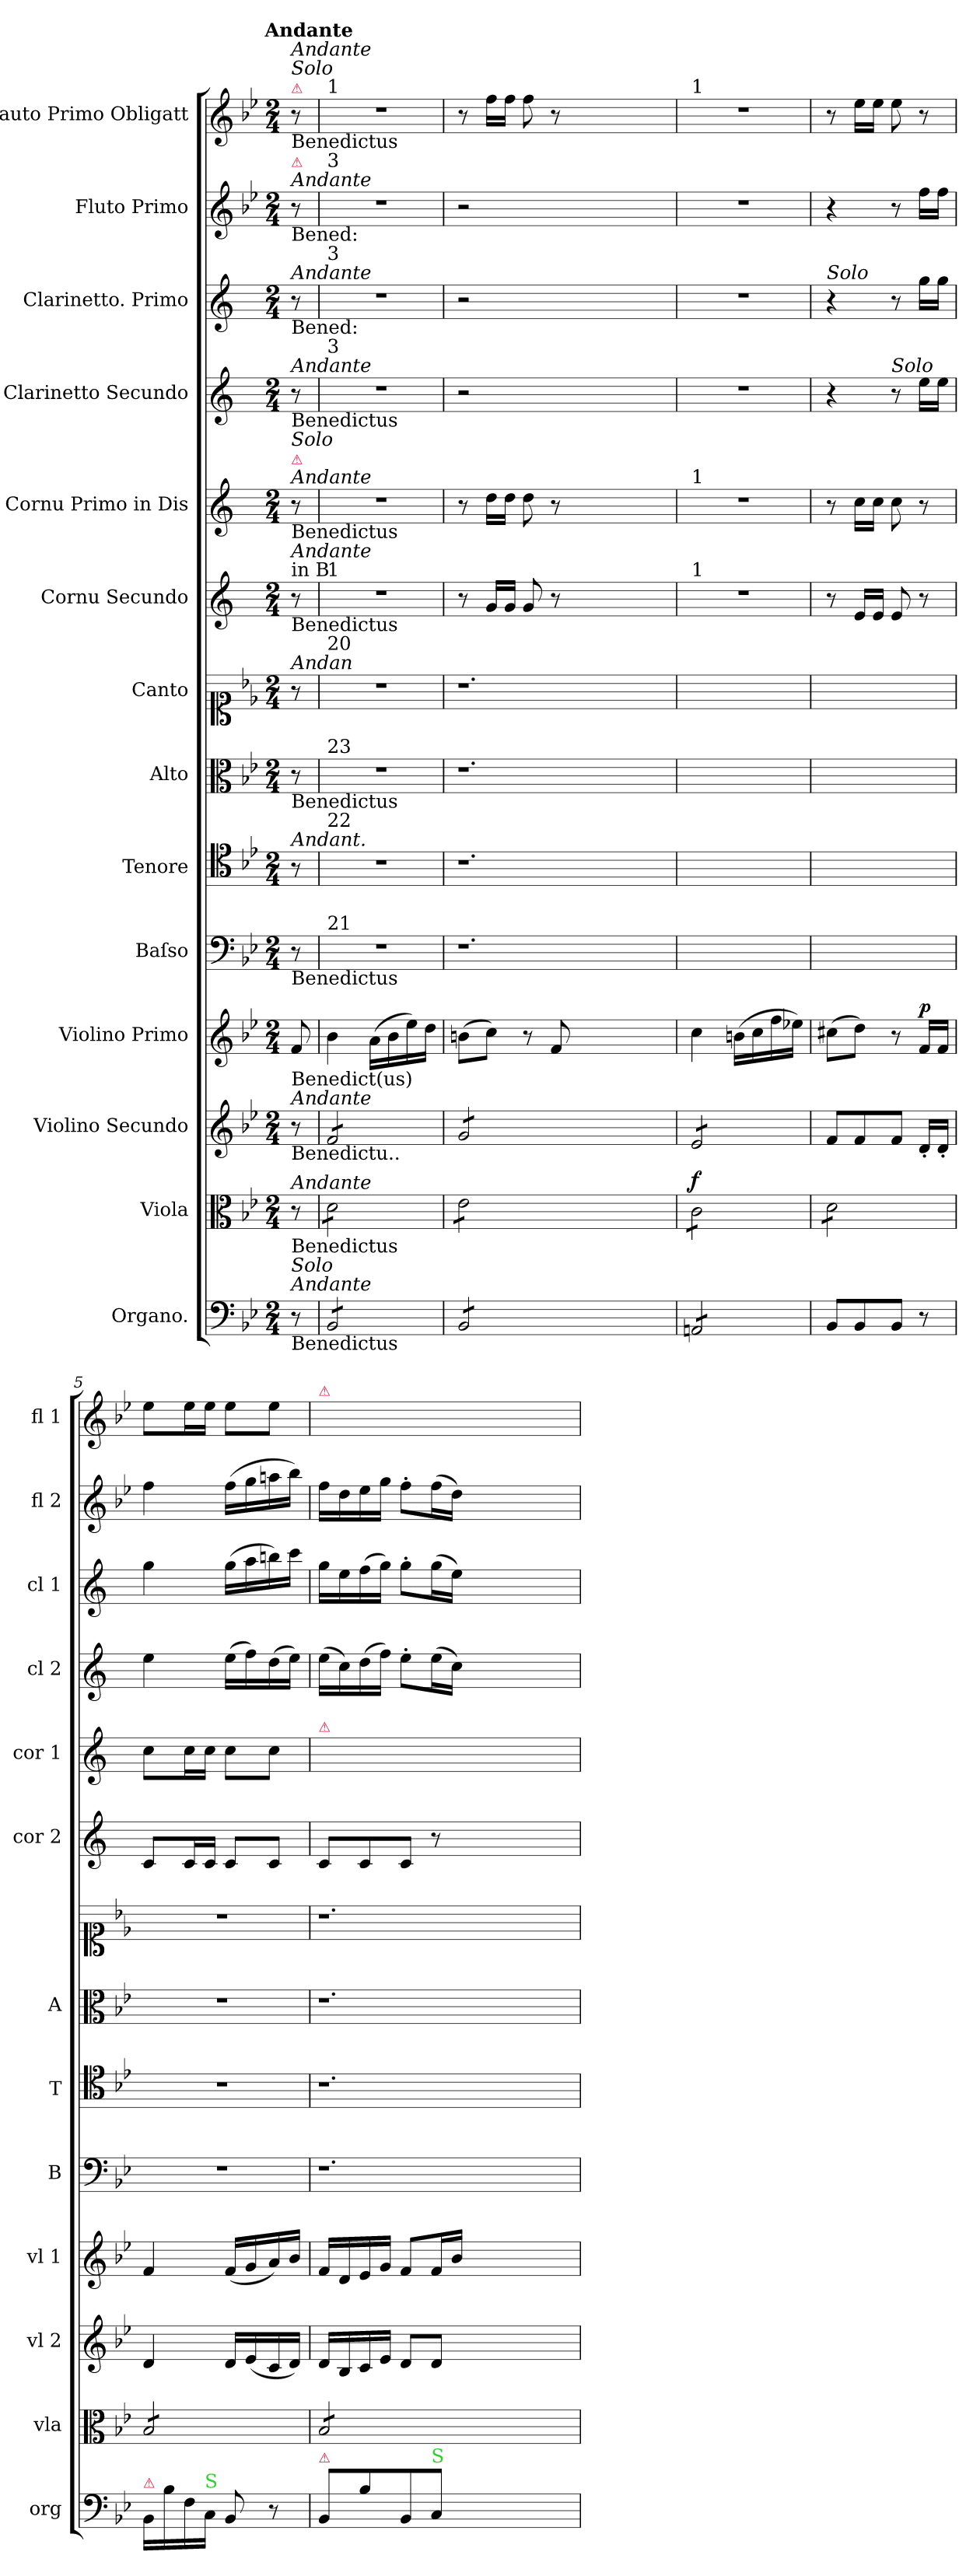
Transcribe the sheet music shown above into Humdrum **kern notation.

**kern	**kern	**dynam	**kern	**dynam	**kern	**dynam	**kern	**kern	**kern	**kern	**kern	**kern	**kern	**kern	**kern	**kern
*part14	*part13	*part13	*part12	*part12	*part11	*part11	*part10	*part9	*part8	*part7	*part6	*part5	*part4	*part3	*part2	*part1
*staff14	*staff13	*staff13	*staff12	*staff12	*staff11	*staff11	*staff10	*staff9	*staff8	*staff7	*staff6	*staff5	*staff4	*staff3	*staff2	*staff1
*I"Organo.	*I"Viola	*	*I"Violino Secundo	*	*I"Violino Primo	*	*I"Baſso	*I"Tenore	*I"Alto	*I"Canto	*I"Cornu Secundo	*I"Cornu Primo in Dis	*I"Clarinetto Secundo	*I"Clarinetto. Primo	*I"Fluto Primo	*I"Flauto Primo Obligatt
*I'org	*I'vla	*	*I'vl 2	*	*I'vl 1	*	*I'B	*I'T	*I'A	*	*I'cor 2	*I'cor 1	*I'cl 2	*I'cl 1	*I'fl 2	*I'fl 1
*clefF4	*clefC3	*	*clefG2	*	*clefG2	*	*clefF4	*clefC4	*clefC3	*clefC1	*clefG2	*clefG2	*clefG2	*clefG2	*clefG2	*clefG2
*	*	*	*	*	*	*	*	*	*	*	*ITrd1c2	*ITrd1c2	*ITrd1c2	*ITrd1c2	*	*
*k[b-e-]	*k[b-e-]	*	*k[b-e-]	*	*k[b-e-]	*	*k[b-e-]	*k[b-e-]	*k[b-e-]	*k[b-e-]	*k[b-e-]	*k[b-e-]	*k[b-e-]	*k[b-e-]	*k[b-e-]	*k[b-e-]
*B-:	*B-:	*	*B-:	*	*B-:	*	*B-:	*B-:	*B-:	*B-:	*	*	*	*	*B-:	*B-:
!!LO:TX:omd:t=Andante
*M2/4	*M2/4	*	*M2/4	*	*M2/4	*	*M2/4	*M2/4	*M2/4	*M2/4	*M2/4	*M2/4	*M2/4	*M2/4	*M2/4	*M2/4
*MM72	*MM72	*	*MM72	*	*MM72	*	*MM72	*MM72	*MM72	*MM72	*MM72	*MM72	*MM72	*MM72	*MM72	*MM72
=	=	=	=	=	=	=	=	=	=	=	=	=	=	=	=	=
!	!	!	!	!	!	!	!	!	!	!	!	!	!	!	!	!LO:TX:a:color=crimson:t=⚠
!	!	!	!	!	!	!	!	!	!	!	!	!	!	!	!	!LO:TX:a:i:t=Solo
!	!	!	!	!	!	!	!	!	!	!	!	!	!	!	!	!LO:TX:a:i:t=Andante
!	!	!	!	!	!	!	!	!	!	!	!	!	!	!	!	!LO:TX:b:t=Benedictus
!	!	!	!	!	!	!	!	!	!	!	!	!	!	!	!LO:TX:b:t=Bened&colon;	!
!	!	!	!	!	!	!	!	!	!	!	!	!	!	!	!LO:TX:a:i:t=Andante	!
!	!	!	!	!	!	!	!	!	!	!	!	!	!	!	!LO:TX:a:color=crimson:t=⚠	!
!	!	!	!	!	!	!	!	!	!	!	!	!	!	!LO:TX:a:i:t=Andante	!	!
!	!	!	!	!	!	!	!	!	!	!	!	!	!	!LO:TX:b:t=Bened&colon;	!	!
!	!	!	!	!	!	!	!	!	!	!	!	!	!LO:TX:a:i:t=Andante	!	!	!
!	!	!	!	!	!	!	!	!	!	!	!	!	!LO:TX:b:t=Benedictus	!	!	!
!	!	!	!	!	!	!	!	!	!	!	!	!LO:TX:a:i:t=Andante	!	!	!	!
!	!	!	!	!	!	!	!	!	!	!	!	!LO:TX:a:color=crimson:t=⚠	!	!	!	!
!	!	!	!	!	!	!	!	!	!	!	!	!LO:TX:b:t=Benedictus	!	!	!	!
!	!	!	!	!	!	!	!	!	!	!	!	!LO:TX:a:i:t=Solo	!	!	!	!
!	!	!	!	!	!	!	!	!	!	!	!LO:TX:a:t=in B	!	!	!	!	!
!	!	!	!	!	!	!	!	!	!	!	!LO:TX:a:i:t=Andante	!	!	!	!	!
!	!	!	!	!	!	!	!	!	!	!	!LO:TX:b:t=Benedictus	!	!	!	!	!
!	!	!	!	!	!	!	!	!	!	!LO:TX:a:i:t=Andan	!	!	!	!	!	!
!	!	!	!	!	!	!	!	!	!LO:TX:b:t=Benedictus	!	!	!	!	!	!	!
!	!	!	!	!	!	!	!	!LO:TX:a:i:t=Andant.	!	!	!	!	!	!	!	!
!	!	!	!	!	!	!	!LO:TX:b:t=Benedictus	!	!	!	!	!	!	!	!	!
!	!	!	!	!	!LO:TX:b:t=Benedict(us)	!	!	!	!	!	!	!	!	!	!	!
!	!	!	!LO:TX:b:t=Benedictu..	!	!	!	!	!	!	!	!	!	!	!	!	!
!	!	!	!LO:TX:a:i:t=Andante	!	!	!	!	!	!	!	!	!	!	!	!	!
!	!LO:TX:b:t=Benedictus	!	!	!	!	!	!	!	!	!	!	!	!	!	!	!
!	!LO:TX:a:i:t=Andante	!	!	!	!	!	!	!	!	!	!	!	!	!	!	!
!LO:TX:a:i:t=Andante	!	!	!	!	!	!	!	!	!	!	!	!	!	!	!	!
!LO:TX:a:i:t=Solo	!	!	!	!	!	!	!	!	!	!	!	!	!	!	!	!
!LO:TX:b:t=Benedictus	!	!	!	!	!	!	!	!	!	!	!	!	!	!	!	!
8r	8r	.	8r	.	8f/	.	8r	8r	8r	8r	8r	8r	8r	8r	8r	8r
=1	=1	=1	=1	=1	=1	=1	=1	=1	=1	=1	=1	=1	=1	=1	=1	=1
!	!	!	!	!	!	!	!	!	!	!	!	!	!	!	!	!LO:TX:a:t=1
!	!	!	!	!	!	!	!	!	!	!	!	!	!	!	!LO:TX:a:t=3	!
!	!	!	!	!	!	!	!	!	!	!	!	!	!	!LO:TX:a:t=3	!	!
!	!	!	!	!	!	!	!	!	!	!	!	!	!LO:TX:a:t=3	!	!	!
!	!	!	!	!	!	!	!	!	!	!	!LO:TX:a:t=1	!	!	!	!	!
!	!	!	!	!	!	!	!	!	!	!LO:TX:a:t=20	!	!	!	!	!	!
!	!	!	!	!	!	!	!	!	!LO:TX:a:t=23	!	!	!	!	!	!	!
!	!	!	!	!	!	!	!	!LO:TX:a:t=22	!	!	!	!	!	!	!	!
!	!	!	!	!	!	!	!LO:TX:a:t=21	!	!	!	!	!	!	!	!	!
!	!	!LO:DY:a	!	!LO:DY:a	!	!	!	!	!	!	!	!	!	!	!	!
*tremolo	*	*	*	*	*	*	*	*	*	*	*	*	*	*	*	*
*	*tremolo	*	*	*	*	*	*	*	*	*	*	*	*	*	*	*
*	*	*	*tremolo	*	*	*	*	*	*	*	*	*	*	*	*	*
8BB-/L	8d\L	pia	8f/L	fo	4b-\	.	2r	2r	2r	2r	2r	2r	2r	2r	2r	2r
8BB-/	8d\	.	8f/	.	.	.	.	.	.	.	.	.	.	.	.	.
8BB-/	8d\	.	8f/	.	(16a\LL	.	.	.	.	.	.	.	.	.	.	.
.	.	.	.	.	16b-\	.	.	.	.	.	.	.	.	.	.	.
8BB-/J	8d\J	.	8f/J	.	16ee-\)	.	.	.	.	.	.	.	.	.	.	.
.	.	.	.	.	16dd\JJ	.	.	.	.	.	.	.	.	.	.	.
=2	=2	=2	=2	=2	=2	=2	=2	=2	=2	=2	=2	=2	=2	=2	=2	=2
8BB-/L	8e-\L	.	8g/L	.	(8bn\L	.	1.r	1.r	1.r	1.r	8r	8r	2r	2r	2r	8r
8BB-/	8e-\	.	8g/	.	8cc\J)	.	.	.	.	.	16f/LL	16cc\LL	.	.	.	16ff\LL
.	.	.	.	.	.	.	.	.	.	.	16f/JJ	16cc\JJ	.	.	.	16ff\JJ
8BB-/	8e-\	.	8g/	.	8r	.	.	.	.	.	8f/	8cc\	.	.	.	8ff\
8BB-/J	8e-\J	.	8g/J	.	8f/	.	.	.	.	.	8r	8r	.	.	.	8r
1ryy	1ryy	.	1ryy	.	1ryy	.	.	.	.	.	1ryy	1ryy	1ryy	1ryy	1ryy	1ryy
=3	=3	=3	=3	=3	=3	=3	=3	=3	=3	=3	=3	=3	=3	=3	=3	=3
!	!	!	!	!	!	!	!	!	!	!	!	!	!	!	!	!LO:TX:a:t=1
!	!	!	!	!	!	!	!	!	!	!	!	!LO:TX:a:t=1	!	!	!	!
!	!	!	!	!	!	!	!	!	!	!	!LO:TX:a:t=1	!	!	!	!	!
!	!	!LO:DY:a	!	!	!	!	!	!	!	!	!	!	!	!	!	!
8AAn/L	8c\L	f	8e-/L	.	4cc\	.	2ryy	2ryy	2ryy	2ryy	2r	2r	2r	2r	2r	2r
8AAn/	8c\	.	8e-/	.	.	.	.	.	.	.	.	.	.	.	.	.
8AAn/	8c\	.	8e-/	.	(16bn\LL	.	.	.	.	.	.	.	.	.	.	.
.	.	.	.	.	16cc\	.	.	.	.	.	.	.	.	.	.	.
8AAn/J	8c\J	.	8e-/J	.	16ff\	.	.	.	.	.	.	.	.	.	.	.
*	*	*	*Xtremolo	*	*	*	*	*	*	*	*	*	*	*	*	*
*Xtremolo	*	*	*	*	*	*	*	*	*	*	*	*	*	*	*	*
.	.	.	.	.	16ee-X\JJ)	.	.	.	.	.	.	.	.	.	.	.
=4	=4	=4	=4	=4	=4	=4	=4	=4	=4	=4	=4	=4	=4	=4	=4	=4
!	!	!	!	!	!	!	!	!	!	!	!	!	!	!LO:TX:a:i:t=Solo	!	!
8BB-/L	8d\L	.	8f/L	.	(8cc#X\L	.	2ryy	2ryy	2ryy	2ryy	8r	8r	4r	4r	4r	8r
8BB-/	8d\	.	8f/	.	8dd\J)	.	.	.	.	.	16d/LL	16b-\LL	.	.	.	16ee-\LL
.	.	.	.	.	.	.	.	.	.	.	16d/JJ	16b-\JJ	.	.	.	16ee-\JJ
!	!	!	!	!	!	!	!	!	!	!	!	!	!LO:TX:a:i:t=Solo	!	!	!
8BB-/J	8d\	.	8f/J	.	8r	.	.	.	.	.	8d/	8b-\	8r	8r	8r	8ee-\
!	!	!	!	!	!	!LO:DY:a	!	!	!	!	!	!	!	!	!	!
8r	8d\J	.	16d'/LL	.	16f/LL	p	.	.	.	.	8r	8r	16dd\LL	16ff\LL	16ff\LL	8r
.	.	.	16d'/JJ	.	16f/JJ	.	.	.	.	.	.	.	16dd\JJ	16ff\JJ	16ff\JJ	.
=5	=5	=5	=5	=5	=5	=5	=5	=5	=5	=5	=5	=5	=5	=5	=5	=5
!LO:TX:a:color=crimson:t=⚠	!	!	!	!	!	!	!	!	!	!	!	!	!	!	!	!
16BB-/LL	8B-/L	.	4d/	.	4f/	.	2r	2r	2r	2r	8B-/L	8b-\L	4dd\	4ff\	4ff\	8ee-\L
16B-\	.	.	.	.	.	.	.	.	.	.	.	.	.	.	.	.
16F\	8B-/	.	.	.	.	.	.	.	.	.	16B-/L	16b-\L	.	.	.	16ee-\L
!LO:TX:a:color=limegreen:t=S	!	!	!	!	!	!	!	!	!	!	!	!	!	!	!	!
16C\JJ	.	.	.	.	.	.	.	.	.	.	16B-/JJ	16b-\JJ	.	.	.	16ee-\JJ
8BB-/	8B-/	.	16d/LL	.	(16f/LL	.	.	.	.	.	8B-/L	8b-\L	(16dd\LL	(16ff\LL	(16ff\LL	8ee-\L
.	.	.	(16e-/	.	16g/	.	.	.	.	.	.	.	16ee-\)	16gg\	16gg\	.
8r	8B-/J	.	16c/	.	16a/)	.	.	.	.	.	8B-/J	8b-\J	(16cc\	16aan\)	16aan\	8ee-\J
.	.	.	16d/JJ)	.	16b-/JJ	.	.	.	.	.	.	.	16dd\JJ)	16bb-\JJ	16bb-\JJ)	.
=6	=6	=6	=6	=6	=6	=6	=6	=6	=6	=6	=6	=6	=6	=6	=6	=6
!	!	!	!	!	!	!	!	!	!	!	!	!	!	!	!	!LO:TX:a:color=crimson:t=⚠
!	!	!	!	!	!	!	!	!	!	!	!	!LO:TX:a:color=crimson:t=⚠	!	!	!	!
!LO:TX:a:color=crimson:t=⚠	!	!	!	!	!	!	!	!	!	!	!	!	!	!	!	!
8BB-/L	8B-/L	.	16d/LL	.	16f/LL	.	1.r	1.r	1.r	1.r	8B-/L	8b-\Lyy	(16dd\LL	16ff\LL	16ff\LL	2ryy
.	.	.	16B-/	.	16d/	.	.	.	.	.	.	.	16b-\)	16dd\	16dd\	.
8B-\	8B-/	.	16c/	.	16e-/	.	.	.	.	.	8B-/	16b-\Lyy	(16cc\	(16ee-\	16ee-\	.
.	.	.	16e-/JJ	.	16g/JJ	.	.	.	.	.	.	16b-\JJyy	16ee-\JJ)	16ff\JJ)	16gg\JJ	.
8BB-/	8B-/	.	8d/L	.	8f/L	.	.	.	.	.	8B-/J	8b-\Lyy	8dd'\L	8ff'\L	8ff'\L	.
!LO:TX:a:color=limegreen:t=S	!	!	!	!	!	!	!	!	!	!	!	!	!	!	!	!
8C/J	8B-/J	.	8d/J	.	16f/L	.	.	.	.	.	8r	8b-\Jyy	(16dd\L	(16ff\L	(16ff\L	.
*	*Xtremolo	*	*	*	*	*	*	*	*	*	*	*	*	*	*	*
.	.	.	.	.	16b-/JJ	.	.	.	.	.	.	.	16b-\JJ)	16dd\JJ)	16dd\JJ)	.
1ryy	1ryy	.	1ryy	.	1ryy	.	.	.	.	.	1ryy	1ryy	1ryy	1ryy	1ryy	1ryy
=	=	=	=	=	=	=	=	=	=	=	=	=	=	=	=	=
*-	*-	*-	*-	*-	*-	*-	*-	*-	*-	*-	*-	*-	*-	*-	*-	*-
